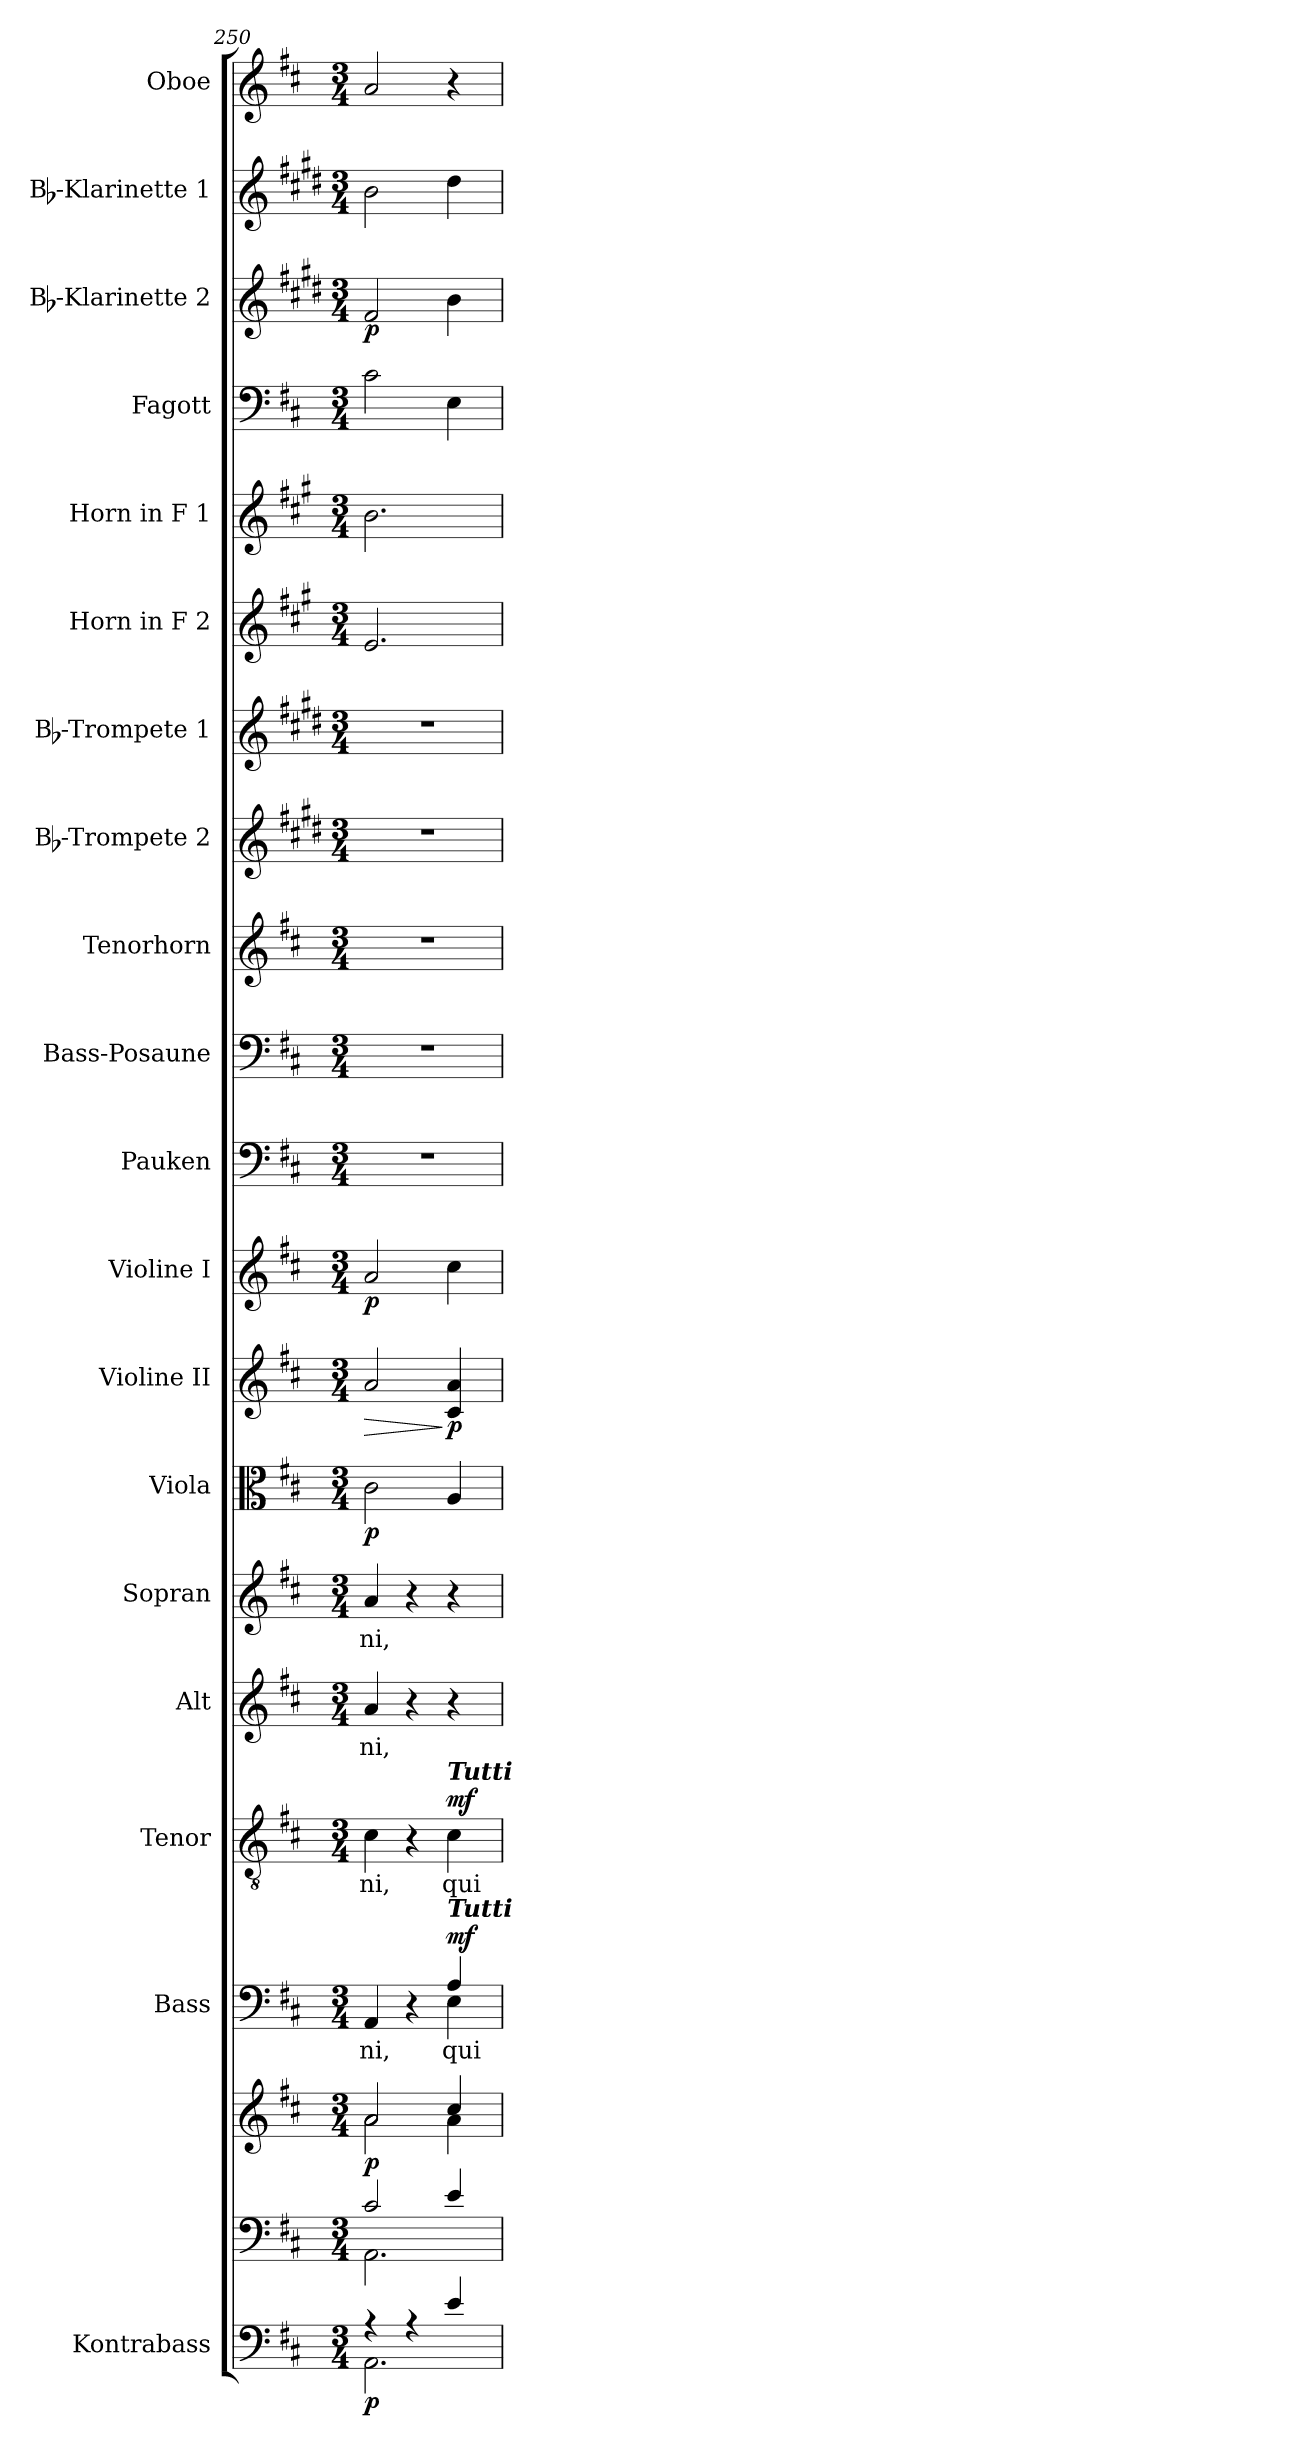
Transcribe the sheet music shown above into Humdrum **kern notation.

**kern	**dynam	**kern	**kern	**dynam	**kern	**text	**dynam	**kern	**text	**dynam	**kern	**text	**kern	**text	**kern	**dynam	**kern	**dynam	**kern	**dynam	**kern	**kern	**kern	**kern	**kern	**kern	**kern	**kern	**kern	**dynam	**kern	**kern
*part20	*part20	*part19	*part19	*part19	*part18	*part18	*part18	*part17	*part17	*part17	*part16	*part16	*part15	*part15	*part14	*part14	*part13	*part13	*part12	*part12	*part11	*part10	*part9	*part8	*part7	*part6	*part5	*part4	*part3	*part3	*part2	*part1
*staff21	*staff21	*staff20	*staff19	*staff19/20	*staff18	*staff18	*staff18	*staff17	*staff17	*staff17	*staff16	*staff16	*staff15	*staff15	*staff14	*staff14	*staff13	*staff13	*staff12	*staff12	*staff11	*staff10	*staff9	*staff8	*staff7	*staff6	*staff5	*staff4	*staff3	*staff3	*staff2	*staff1
*I"Kontrabass	*	*	*	*	*I"Bass	*	*	*I"Tenor	*	*	*I"Alt	*	*I"Sopran	*	*I"Viola	*	*I"Violine II	*	*I"Violine I	*	*I"Pauken	*I"Bass-Posaune	*I"Tenorhorn	*I"Bb-Trompete 2	*I"Bb-Trompete 1	*I"Horn in F 2	*I"Horn in F 1	*I"Fagott	*I"Bb-Klarinette 2	*	*I"Bb-Klarinette 1	*I"Oboe
*I'Kb.	*	*	*	*	*I'B.	*	*	*I'T.	*	*	*I'A.	*	*I'S.	*	*I'Vla.	*	*I'Vl. II	*	*I'Vl. I	*	*I'Pk.	*I'B. Pos.	*I'T. Hrn.	*I'Bb Trp. 2	*I'Bb Trp. 1	*	*	*I'Fg.	*I'Bb Kl. 2	*	*I'Bb Kl. 1	*I'Ob.
*clefF4	*	*clefF4	*clefG2	*	*clefF4	*	*	*clefGv2	*	*	*clefG2	*	*clefG2	*	*clefC3	*	*clefG2	*	*clefG2	*	*clefF4	*clefF4	*clefG2	*clefG2	*clefG2	*clefG2	*clefG2	*clefF4	*clefG2	*	*clefG2	*clefG2
*ITrd7c12	*	*	*	*	*	*	*	*	*	*	*	*	*	*	*	*	*	*	*	*	*	*	*ITrd8c14	*ITrd1c2	*ITrd1c2	*ITrd4c7	*ITrd4c7	*	*ITrd1c2	*	*ITrd1c2	*
*k[f#c#]	*	*k[f#c#]	*k[f#c#]	*	*k[f#c#]	*	*	*k[f#c#]	*	*	*k[f#c#]	*	*k[f#c#]	*	*k[f#c#]	*	*k[f#c#]	*	*k[f#c#]	*	*k[f#c#]	*k[f#c#]	*k[f#c#]	*k[f#c#]	*k[f#c#]	*k[f#c#]	*k[f#c#]	*k[f#c#]	*k[f#c#]	*	*k[f#c#]	*k[f#c#]
*D:	*	*D:	*D:	*	*D:	*	*	*D:	*	*	*D:	*	*D:	*	*D:	*	*D:	*	*D:	*	*D:	*D:	*D:	*D:	*D:	*D:	*D:	*D:	*D:	*	*D:	*D:
*M3/4	*	*M3/4	*M3/4	*	*M3/4	*	*	*M3/4	*	*	*M3/4	*	*M3/4	*	*M3/4	*	*M3/4	*	*M3/4	*	*M3/4	*M3/4	*M3/4	*M3/4	*M3/4	*M3/4	*M3/4	*M3/4	*M3/4	*	*M3/4	*M3/4
=250	=250	=250	=250	=250	=250	=250	=250	=250	=250	=250	=250	=250	=250	=250	=250	=250	=250	=250	=250	=250	=250	=250	=250	=250	=250	=250	=250	=250	=250	=250	=250	=250
*^	*	*^	*^	*	*	*	*	*	*	*	*	*	*	*	*	*	*	*	*	*	*	*	*	*	*	*	*	*	*	*	*	*
!	!	!LO:DY:b	!	!	!	!	!LO:DY:b	!	!LO:LY:b	!	!	!LO:LY:b	!	!	!LO:LY:b	!	!LO:LY:b	!	!LO:DY:b	!	!LO:HP:b	!	!LO:DY:b	!	!	!	!	!	!	!	!	!	!LO:DY:b	!	!
*	*	*	*	*	*	*	*	*^	*	*	*	*	*	*	*	*	*	*	*	*	*	*	*	*	*	*	*	*	*	*	*	*	*	*	*
4rG	2.AAA\	p	2c#/	2.AA\	2a/	2a\	p	4AA/	2ryy	-ni,	.	4c#\	-ni,	.	4a/	-ni,	4a/	-ni,	2c#\	p	2a/	>	2a/	p	2.r	2.r	2.r	2.r	2.r	2.A/	2.e\	2c#\	2e/	p	2a\	2a/
4rG	.	.	.	.	.	.	.	4r	.	.	.	4r	.	.	4r	.	4r	.	.	.	.	.	.	.	.	.	.	.	.	.	.	.	.	.	.	.
!	!	!	!	!	!	!	!	!	!	!	!	!LO:TX:a:Bi:t=Tutti	!	!	!	!	!	!	!	!	!	!	!	!	!	!	!	!	!	!	!	!	!	!	!	!
!	!	!	!	!	!	!	!	!LO:TX:a:Bi:t=Tutti	!	!	!	!	!	!	!	!	!	!	!	!	!	!	!	!	!	!	!	!	!	!	!	!	!	!	!	!
!	!	!	!	!	!	!	!	!	!	!LO:LY:b	!LO:DY:a	!	!LO:LY:b	!LO:DY:a	!	!	!	!	!	!	!	!LO:DY:n=1:b	!	!	!	!	!	!	!	!	!	!	!	!	!	!
4E/	.	.	4e/	.	4cc#/	4a\	.	4A/	4E\	qui	mf	4c#\	qui	mf	4r	.	4r	.	4A/	.	4c#/ 4a/	] p	4cc#\	.	.	.	.	.	.	.	.	4E\	4a\	.	4cc#\	4r
*v	*v	*	*	*	*	*	*	*v	*v	*	*	*	*	*	*	*	*	*	*	*	*	*	*	*	*	*	*	*	*	*	*	*	*	*	*	*
*	*	*v	*v	*	*	*	*	*	*	*	*	*	*	*	*	*	*	*	*	*	*	*	*	*	*	*	*	*	*	*	*	*	*	*
*	*	*	*v	*v	*	*	*	*	*	*	*	*	*	*	*	*	*	*	*	*	*	*	*	*	*	*	*	*	*	*	*	*	*
=	=	=	=	=	=	=	=	=	=	=	=	=	=	=	=	=	=	=	=	=	=	=	=	=	=	=	=	=	=	=	=	=
*-	*-	*-	*-	*-	*-	*-	*-	*-	*-	*-	*-	*-	*-	*-	*-	*-	*-	*-	*-	*-	*-	*-	*-	*-	*-	*-	*-	*-	*-	*-	*-	*-
